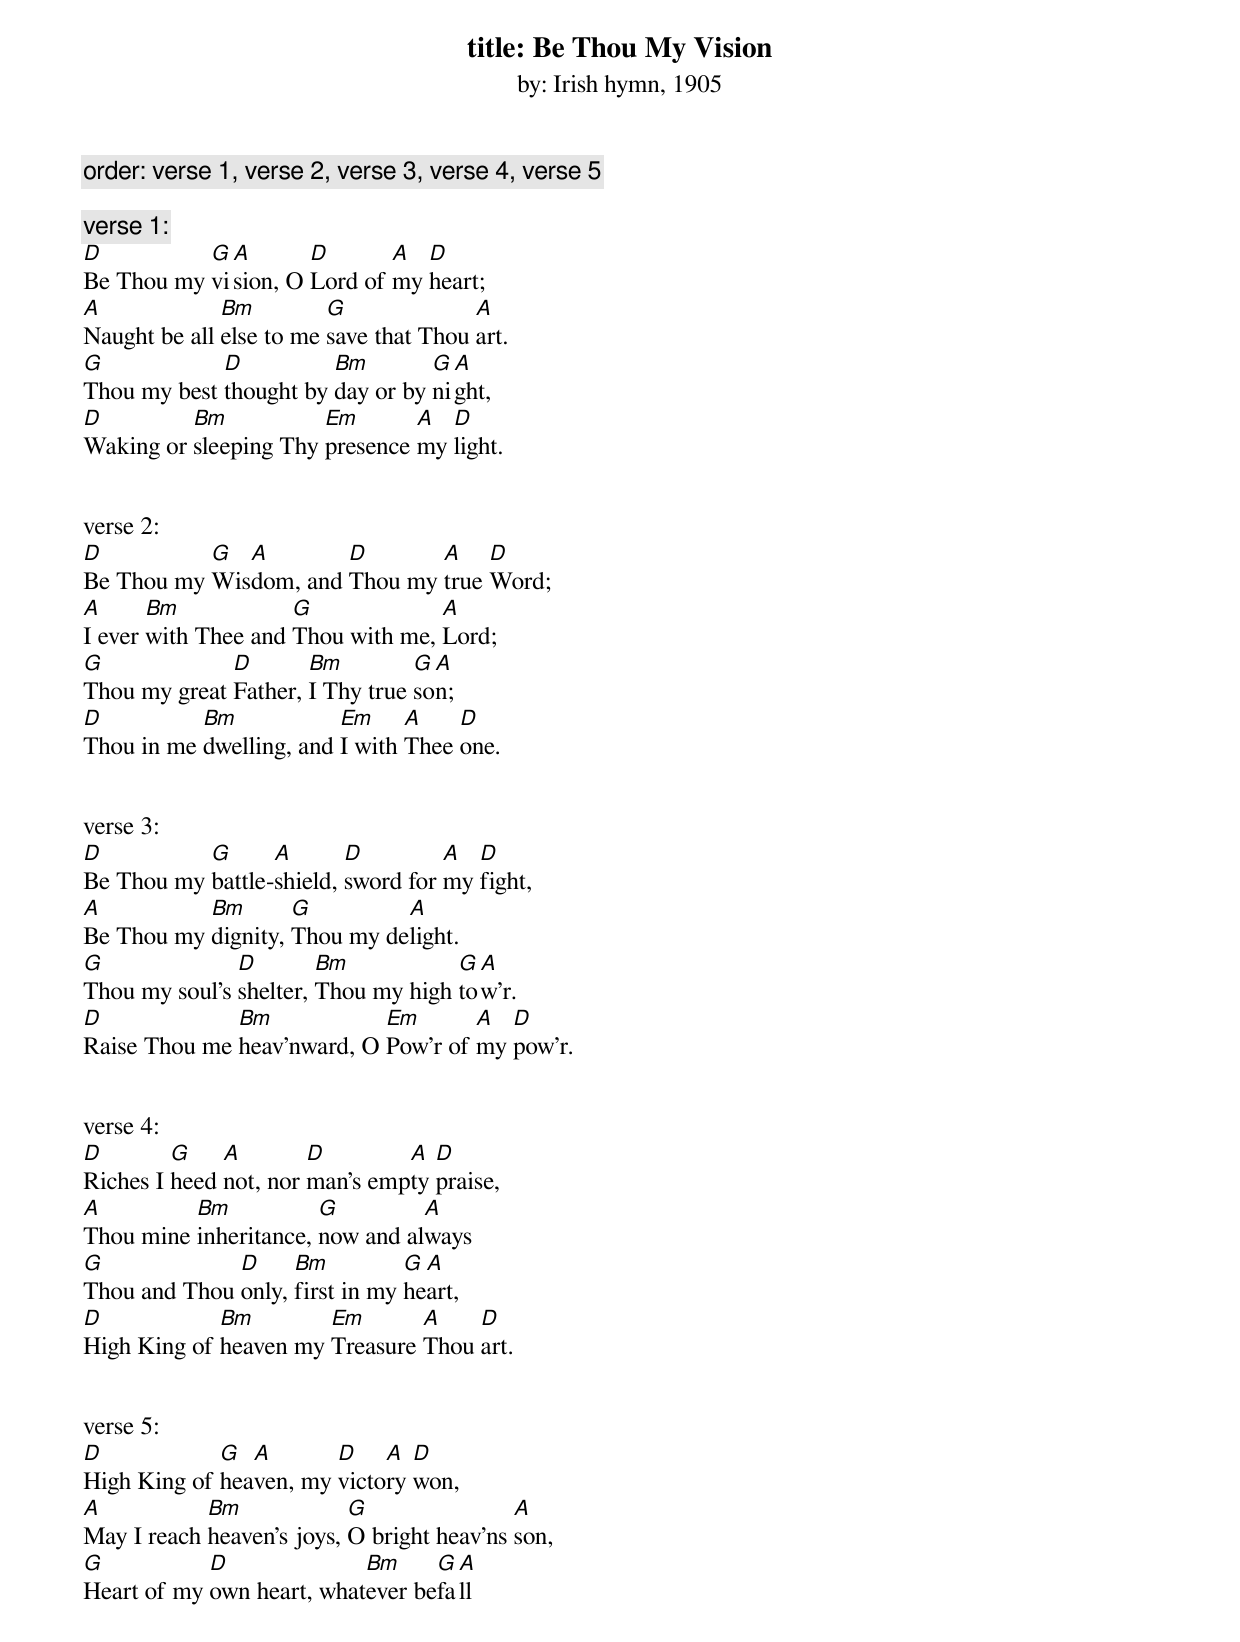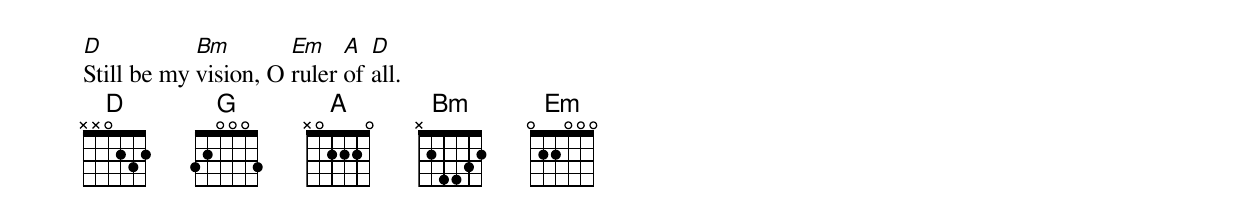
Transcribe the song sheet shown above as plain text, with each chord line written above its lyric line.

title: Be Thou My Vision
by: Irish hymn, 1905
order: verse 1, verse 2, verse 3, verse 4, verse 5

verse 1:
D          G A       D       A  D
Be Thou my vision, O Lord of my heart;
A             Bm         G              A
Naught be all else to me save that Thou art.
G            D          Bm        G A
Thou my best thought by day or by night,
D         Bm           Em       A  D
Waking or sleeping Thy presence my light.


verse 2:
D          G  A        D       A    D
Be Thou my Wisdom, and Thou my true Word;
A      Bm            G             A
I ever with Thee and Thou with me, Lord;
G             D       Bm         G A
Thou my great Father, I Thy true son;
D          Bm            Em     A    D
Thou in me dwelling, and I with Thee one.


verse 3:
D          G      A       D         A  D
Be Thou my battle-shield, sword for my fight,
A          Bm       G         A
Be Thou my dignity, Thou my delight.
G              D        Bm           G A
Thou my soul's shelter, Thou my high tow'r.
D             Bm            Em       A  D
Raise Thou me heav'nward, O Pow'r of my pow'r.


verse 4:
D        G    A        D        A  D
Riches I heed not, nor man's empty praise,
A         Bm           G         A
Thou mine inheritance, now and always
G             D     Bm          G A
Thou and Thou only, first in my heart,
D            Bm        Em       A    D
High King of heaven my Treasure Thou art.


verse 5:
D            G  A       D    A  D
High King of heaven, my victory won,
A           Bm             G                A
May I reach heaven's joys, O bright heav'ns son,
G           D              Bm     G A
Heart of my own heart, whatever befall
D           Bm        Em    A  D
Still be my vision, O ruler of all.
